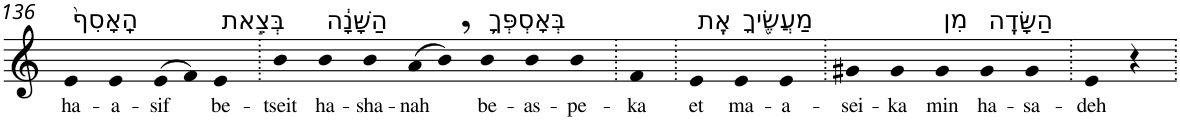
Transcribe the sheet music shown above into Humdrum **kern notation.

**kern	**text
*part1	*part1
*staff1	*staff1
*I"Piano	*
*I'Pno	*
!!LO:PB:g=z
*clefG2	*
*k[]	*
=136	=136
!LO:TX:a:t=הָֽאָסִף֙	!
!	!LO:LY:b
4e	ha-
!	!LO:LY:b
4e	-a-
!	!LO:LY:b
(>8e	-sif
8f)	.
!LO:TX:a:t=בְּצֵ֣את	!
!	!LO:LY:b
4e	be-
=137.	=137.
!	!LO:LY:b
4b	-tseit
!LO:TX:a:t=הַשָּׁנָ֔ה	!
!	!LO:LY:b
4b	ha-
!	!LO:LY:b
4b	-sha-
!	!LO:LY:b
(>8a	-nah
8b,)	.
!LO:TX:a:t=בְּאָסְפְּךָ֥	!
!	!LO:LY:b
4b	be-
!	!LO:LY:b
4b	-as-
!	!LO:LY:b
4b	-pe-
=138.	=138.
!	!LO:LY:b
4f	-ka
=139.	=139.
!LO:TX:a:t=אֶֽת	!
!	!LO:LY:b
4e	et
!LO:TX:a:t=מַעֲשֶׂ֖יךָ	!
!	!LO:LY:b
4e	ma-
!	!LO:LY:b
4e	-a-
=140.	=140.
!	!LO:LY:b
4g#X	-sei-
!	!LO:LY:b
4g#	-ka
!LO:TX:a:t=מִן	!
!	!LO:LY:b
4g#	min
!LO:TX:a:t=הַשָּׂדֶֽה	!
!	!LO:LY:b
4g#	ha-
!	!LO:LY:b
4g#	-sa-
=141.	=141.
!	!LO:LY:b
4e	-deh
4r	.
=.	=.
*-	*-
